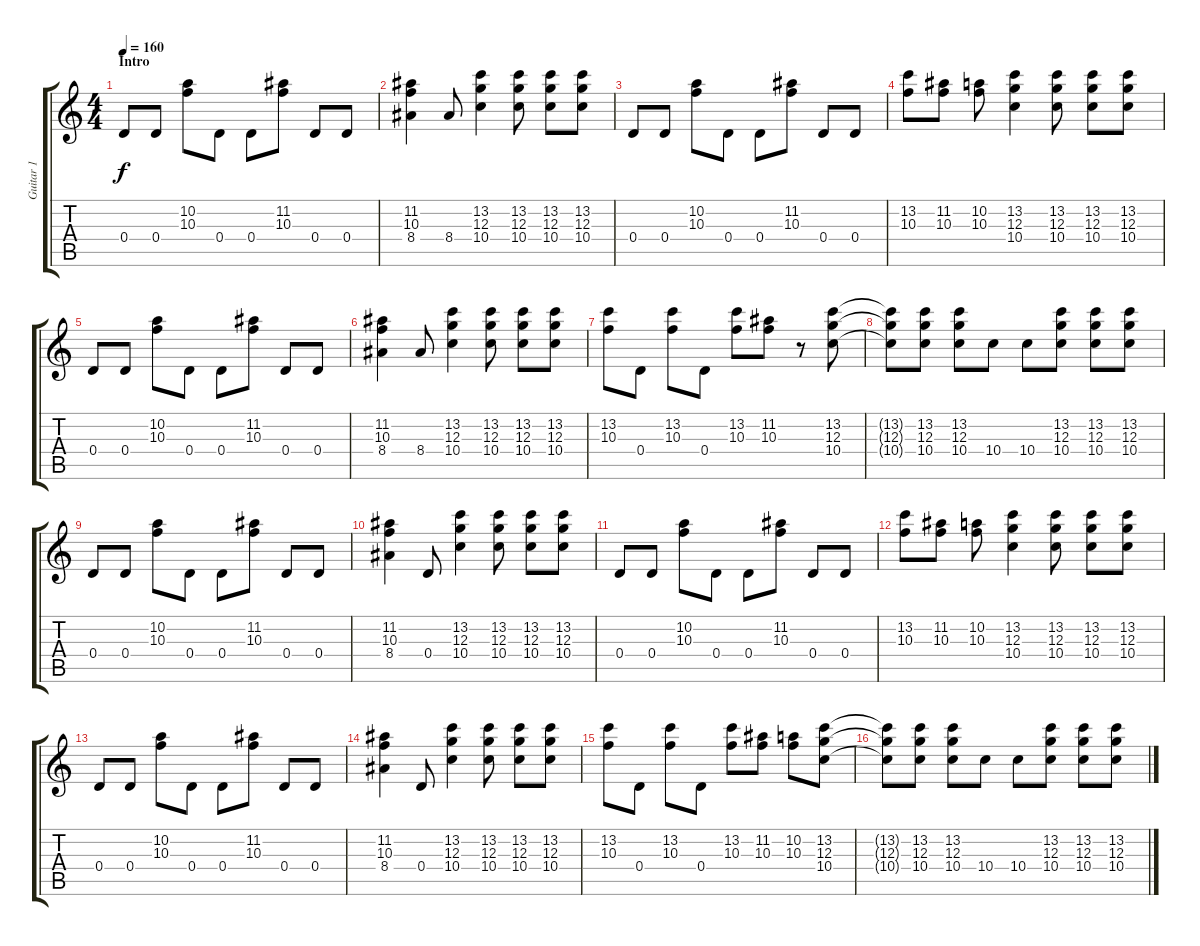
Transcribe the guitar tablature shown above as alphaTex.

\track ("Guitar 1" "Guitar 1") {instrument distortionguitar}
\staff {score tabs}
\tuning (E4 B3 G3 D3 A2 E2) {hide}
\ts (4 4)
\section ("" "Intro")
\tempo 160
\clef g2
\ks c
0.4.8{txt "" dy f instrument distortionguitar} 0.4.8 (10.2 10.3).8 0.4.8 0.4.8 (11.2 10.3).8 0.4.8 0.4.8 |
(11.2 10.3 8.4).4 8.4.8 (13.2 12.3 10.4).4 (13.2 12.3 10.4).8 (13.2 12.3 10.4).8 (13.2 12.3 10.4).8 |
0.4.8 0.4.8 (10.2 10.3).8 0.4.8 0.4.8 (11.2 10.3).8 0.4.8 0.4.8 |
(13.2 10.3).8 (11.2 10.3).8 (10.2 10.3).8 (13.2 12.3 10.4).4 (13.2 12.3 10.4).8 (13.2 12.3 10.4).8 (13.2 12.3 10.4).8 |
0.4.8 0.4.8 (10.2 10.3).8 0.4.8 0.4.8 (11.2 10.3).8 0.4.8 0.4.8 |
(11.2 10.3 8.4).4 8.4.8 (13.2 12.3 10.4).4 (13.2 12.3 10.4).8 (13.2 12.3 10.4).8 (13.2 12.3 10.4).8 |
(13.2 10.3).8 0.4.8 (13.2 10.3).8 0.4.8 (13.2 10.3).8 (11.2 10.3).8 r.8 (13.2 12.3 10.4).8 |
(13.2{t} 12.3{t} 10.4{t}).8 (13.2 12.3 10.4).8 (13.2 12.3 10.4).8 10.4.8 10.4.8 (13.2 12.3 10.4).8 (13.2 12.3 10.4).8 (13.2 12.3 10.4).8 |
0.4.8 0.4.8 (10.2 10.3).8 0.4.8 0.4.8 (11.2 10.3).8 0.4.8 0.4.8 |
(11.2 10.3 8.4).4 0.4.8 (13.2 12.3 10.4).4 (13.2 12.3 10.4).8 (13.2 12.3 10.4).8 (13.2 12.3 10.4).8 |
0.4.8 0.4.8 (10.2 10.3).8 0.4.8 0.4.8 (11.2 10.3).8 0.4.8 0.4.8 |
(13.2 10.3).8 (11.2 10.3).8 (10.2 10.3).8 (13.2 12.3 10.4).4 (13.2 12.3 10.4).8 (13.2 12.3 10.4).8 (13.2 12.3 10.4).8 |
0.4.8 0.4.8 (10.2 10.3).8 0.4.8 0.4.8 (11.2 10.3).8 0.4.8 0.4.8 |
(11.2 10.3 8.4).4 0.4.8 (13.2 12.3 10.4).4 (13.2 12.3 10.4).8 (13.2 12.3 10.4).8 (13.2 12.3 10.4).8 |
(13.2 10.3).8 0.4.8 (13.2 10.3).8 0.4.8 (13.2 10.3).8 (11.2 10.3).8 (10.2 10.3).8 (13.2 12.3 10.4).8 |
(13.2{t} 12.3{t} 10.4{t}).8 (13.2 12.3 10.4).8 (13.2 12.3 10.4).8 10.4.8 10.4.8 (13.2 12.3 10.4).8 (13.2 12.3 10.4).8 (13.2 12.3 10.4).8
